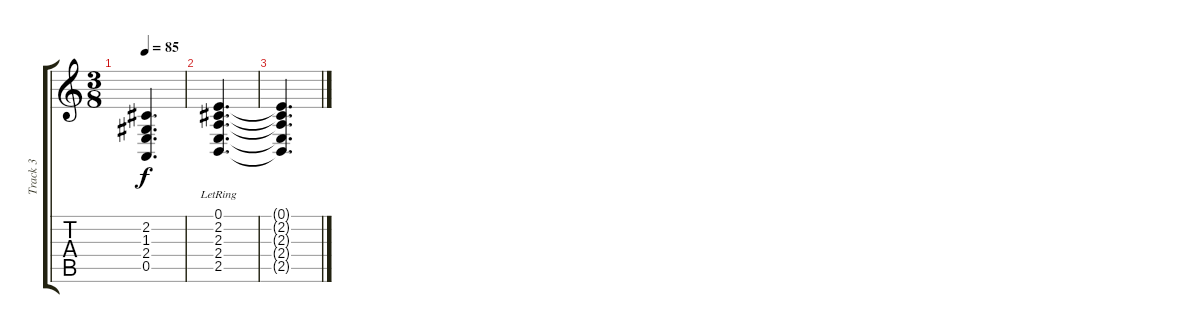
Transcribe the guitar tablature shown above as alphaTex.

\track ("Track 3" "Track 3") {instrument acousticgrandpiano}
\staff {score tabs}
\tuning (E4 B3 G3 D3 A2 E2) {hide}
\ts (3 8)
\tempo 85
\clef g2
\ks c
(2.2{t} 1.3{t} 2.4{t} 0.5{t}).4{d dy f} |
(0.1{lr} 2.2{lr} 2.3{lr} 2.4{lr} 2.5{lr}).4{d} |
(0.1{t} 2.2{t} 2.3{t} 2.4{t} 2.5{t}).4{d}
